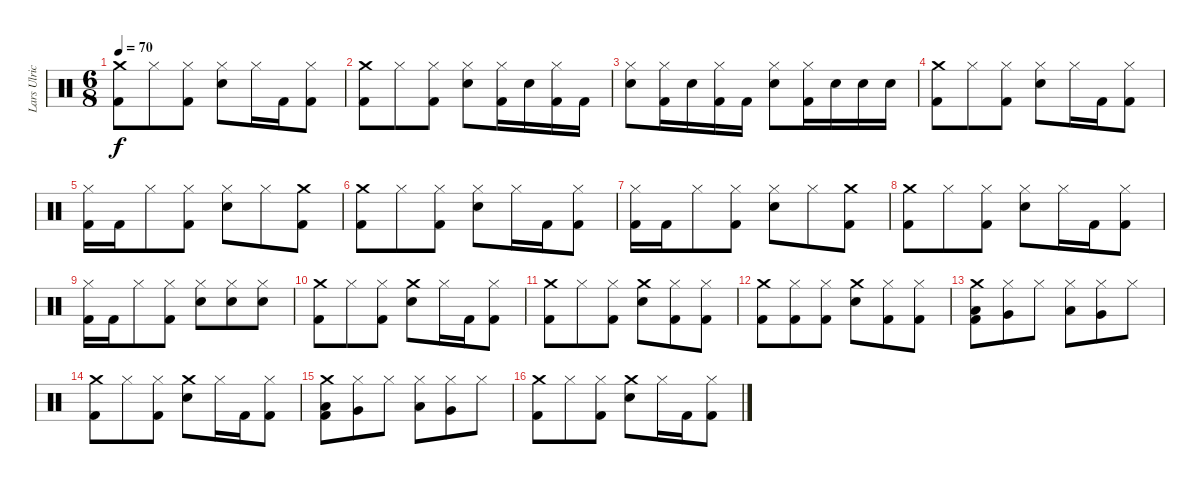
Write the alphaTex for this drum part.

\track ("Lars Ulrich" "Lars Ulric") {instrument percussion}
\staff {score}
\articulation defaults
\ts (6 8)
\tempo 70
\clef neutral
\ks c
("Crash medium (hit)" "Kick (hit) 2").8{dy f} "Hi-Hat (closed)".8 ("Hi-Hat (closed)" "Kick (hit) 2").8 ("Hi-Hat (closed)" "Snare (hit) 2").8 "Hi-Hat (closed)".16 "Kick (hit) 2".16 ("Hi-Hat (closed)" "Kick (hit) 2").8 |
("Crash medium (hit)" "Kick (hit) 2").8 "Hi-Hat (closed)".8 ("Hi-Hat (closed)" "Kick (hit) 2").8 ("Hi-Hat (closed)" "Snare (hit) 2").8 ("Hi-Hat (closed)" "Kick (hit) 2").16 "Snare (hit) 2".16 ("Hi-Hat (closed)" "Kick (hit) 2").16 "Kick (hit) 2".16 |
("Hi-Hat (closed)" "Snare (hit) 2").8 ("Hi-Hat (closed)" "Kick (hit) 2").16 "Snare (hit) 2".16 ("Hi-Hat (closed)" "Kick (hit) 2").16 "Kick (hit) 2".16 ("Hi-Hat (closed)" "Snare (hit) 2").8 ("Hi-Hat (closed)" "Kick (hit) 2").16 "Snare (hit) 2".16 "Snare (hit) 2".16 "Snare (hit) 2".16 |
("Crash medium (hit)" "Kick (hit) 2").8 "Hi-Hat (closed)".8 ("Hi-Hat (closed)" "Kick (hit) 2").8 ("Hi-Hat (closed)" "Snare (hit) 2").8 "Hi-Hat (closed)".16 "Kick (hit) 2".16 ("Hi-Hat (closed)" "Kick (hit) 2").8 |
("Hi-Hat (closed)" "Kick (hit) 2").16 "Kick (hit) 2".16 "Hi-Hat (closed)".8 ("Hi-Hat (closed)" "Kick (hit) 2").8 ("Hi-Hat (closed)" "Snare (hit) 2").8 "Hi-Hat (closed)".8 ("Crash medium (hit)" "Kick (hit) 2").8 |
("Crash medium (hit)" "Kick (hit) 2").8 "Hi-Hat (closed)".8 ("Hi-Hat (closed)" "Kick (hit) 2").8 ("Hi-Hat (closed)" "Snare (hit) 2").8 "Hi-Hat (closed)".16 "Kick (hit) 2".16 ("Hi-Hat (closed)" "Kick (hit) 2").8 |
("Hi-Hat (closed)" "Kick (hit) 2").16 "Kick (hit) 2".16 "Hi-Hat (closed)".8 ("Hi-Hat (closed)" "Kick (hit) 2").8 ("Hi-Hat (closed)" "Snare (hit) 2").8 "Hi-Hat (closed)".8 ("Crash medium (hit)" "Kick (hit) 2").8 |
("Crash medium (hit)" "Kick (hit) 2").8 "Hi-Hat (closed)".8 ("Hi-Hat (closed)" "Kick (hit) 2").8 ("Hi-Hat (closed)" "Snare (hit) 2").8 "Hi-Hat (closed)".16 "Kick (hit) 2".16 ("Hi-Hat (closed)" "Kick (hit) 2").8 |
("Hi-Hat (closed)" "Kick (hit) 2").16 "Kick (hit) 2".16 "Hi-Hat (closed)".8 ("Hi-Hat (closed)" "Kick (hit) 2").8 ("Hi-Hat (closed)" "Snare (hit) 2").8 ("Hi-Hat (closed)" "Snare (hit) 2").8 ("Hi-Hat (closed)" "Snare (hit) 2").8 |
("Crash medium (hit)" "Kick (hit) 2").8 "Hi-Hat (closed)".8 ("Hi-Hat (closed)" "Kick (hit) 2").8 ("Crash medium (hit)" "Snare (hit) 2").8 "Hi-Hat (closed)".16 "Kick (hit) 2".16 ("Hi-Hat (closed)" "Kick (hit) 2").8 |
("Crash medium (hit)" "Kick (hit) 2").8 "Hi-Hat (closed)".8 ("Hi-Hat (closed)" "Kick (hit) 2").8 ("Crash medium (hit)" "Snare (hit) 2").8 ("Hi-Hat (closed)" "Kick (hit) 2").8 ("Hi-Hat (closed)" "Kick (hit) 2").8 |
("Crash medium (hit)" "Kick (hit) 2").8 ("Hi-Hat (closed)" "Kick (hit) 2").8 ("Hi-Hat (closed)" "Kick (hit) 2").8 ("Crash medium (hit)" "Snare (hit) 2").8 ("Hi-Hat (closed)" "Kick (hit) 2").8 ("Hi-Hat (closed)" "Kick (hit) 2").8 |
("Crash medium (hit)" "Low Tom (hit)" "Kick (hit) 2").8 ("Hi-Hat (closed)" "Very Low Tom (hit)").8 "Hi-Hat (closed)".8 ("Hi-Hat (closed)" "Low Tom (hit)").8 ("Hi-Hat (closed)" "Very Low Tom (hit)").8 "Hi-Hat (closed)".8 |
("Crash medium (hit)" "Kick (hit) 2").8 "Hi-Hat (closed)".8 ("Hi-Hat (closed)" "Kick (hit) 2").8 ("Crash medium (hit)" "Snare (hit) 2").8 "Hi-Hat (closed)".16 "Kick (hit) 2".16 ("Hi-Hat (closed)" "Kick (hit) 2").8 |
("Crash medium (hit)" "Low Tom (hit)" "Kick (hit) 2").8 ("Hi-Hat (closed)" "Very Low Tom (hit)").8 "Hi-Hat (closed)".8 ("Hi-Hat (closed)" "Low Tom (hit)").8 ("Hi-Hat (closed)" "Very Low Tom (hit)").8 "Hi-Hat (closed)".8 |
("Crash medium (hit)" "Kick (hit) 2").8 "Hi-Hat (closed)".8 ("Hi-Hat (closed)" "Kick (hit) 2").8 ("Crash medium (hit)" "Snare (hit) 2").8 "Hi-Hat (closed)".16 "Kick (hit) 2".16 ("Hi-Hat (closed)" "Kick (hit) 2").8
